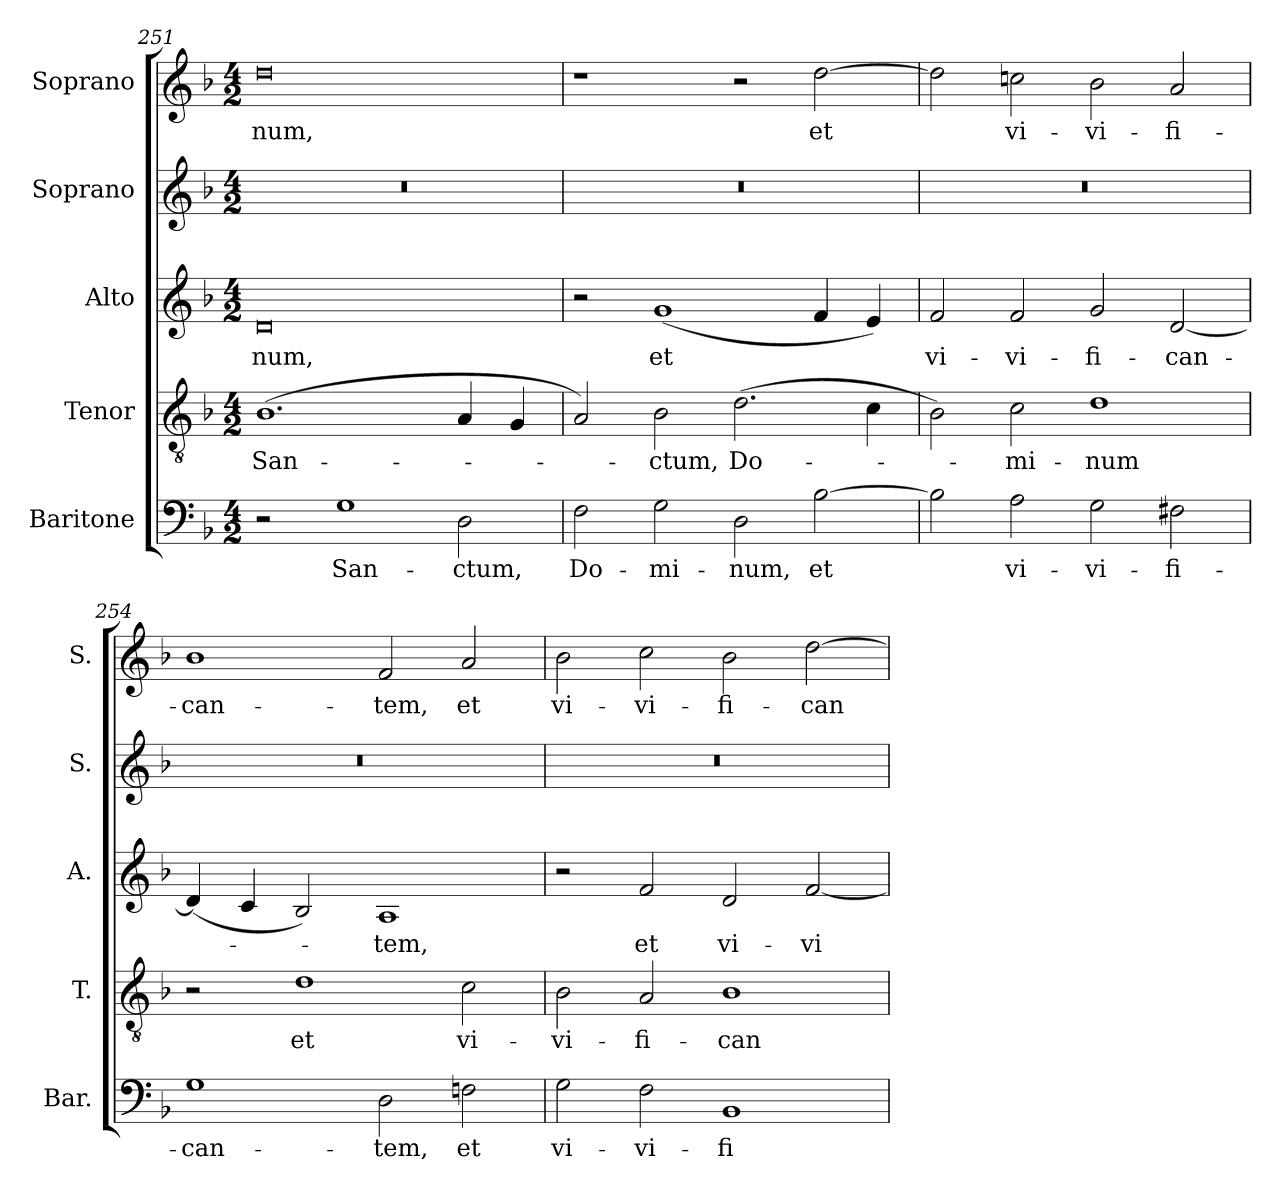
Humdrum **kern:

**kern	**text	**kern	**text	**kern	**text	**kern	**kern	**text
*part5	*part5	*part4	*part4	*part3	*part3	*part2	*part1	*part1
*staff5	*staff5	*staff4	*staff4	*staff3	*staff3	*staff2	*staff1	*staff1
*I"Baritone	*	*I"Tenor	*	*I"Alto	*	*I"Soprano	*I"Soprano	*
*I'Bar.	*	*I'T.	*	*I'A.	*	*I'S.	*I'S.	*
*clefF4	*	*clefGv2	*	*clefG2	*	*clefG2	*clefG2	*
*	*	*ITrd7c12	*	*	*	*	*	*
*k[b-]	*	*k[b-]	*	*k[b-]	*	*k[b-]	*k[b-]	*
*F:	*	*F:	*	*F:	*	*F:	*F:	*
*M4/2	*	*M4/2	*	*M4/2	*	*M4/2	*M4/2	*
=251	=251	=251	=251	=251	=251	=251	=251	=251
!	!	!	!LO:LY:b:color=#000000	!	!	!	!	!
!	!	!	!	!	!LO:LY:b:color=#000000	!LO:N:vis=1	!	!
!	!	!	!	!	!	!	!	!LO:LY:b:color=#000000
2r	.	(1.BB-i	San-	0di	-num,	0r	0ddi	-num,
!	!LO:LY:b:color=#000000	!	!	!	!	!	!	!
1Gi	San-	.	.	.	.	.	.	.
!	!LO:LY:b:color=#000000	!	!	!	!	!	!	!
2Di\	-ctum,	4AAi/	.	.	.	.	.	.
.	.	4GGi/	.	.	.	.	.	.
=252	=252	=252	=252	=252	=252	=252	=252	=252
!	!LO:LY:b:color=#000000	!	!	!	!	!LO:N:vis=1	!	!
2Fi\	Do-	2AAi/)	.	2r	.	0r	1r	.
!	!LO:LY:b:color=#000000	!	!	!	!	!	!	!
!	!	!	!LO:LY:b:color=#000000	!	!	!	!	!
!	!	!	!	!	!LO:LY:b:color=#000000	!	!	!
2Gi\	-mi-	2BB-i\	-ctum,	(1gi	et	.	.	.
!	!LO:LY:b:color=#000000	!	!	!	!	!	!	!
!	!	!	!LO:LY:b:color=#000000	!	!	!	!	!
2Di\	-num,	(2.Di\	Do-	.	.	.	2r	.
!	!LO:LY:b:color=#000000	!	!	!	!	!	!	!
!	!	!	!	!	!	!	!	!LO:LY:b:color=#000000
[2B-i\	et	.	.	4fi/	.	.	[2ddi\	et
.	.	4Ci\	.	4ei/)	.	.	.	.
=253	=253	=253	=253	=253	=253	=253	=253	=253
!	!	!	!	!	!LO:LY:b:color=#000000	!LO:N:vis=1	!	!
2B-i\]	.	2BB-i\)	.	2fi/	vi-	0r	2ddi\]	.
!	!LO:LY:b:color=#000000	!	!	!	!	!	!	!
!	!	!	!LO:LY:b:color=#000000	!	!	!	!	!
!	!	!	!	!	!LO:LY:b:color=#000000	!	!	!
!	!	!	!	!	!	!	!	!LO:LY:b:color=#000000
2Ai\	vi-	2Ci\	-mi-	2fi/	-vi-	.	2ccni\	vi-
!	!LO:LY:b:color=#000000	!	!	!	!	!	!	!
!	!	!	!LO:LY:b:color=#000000	!	!	!	!	!
!	!	!	!	!	!LO:LY:b:color=#000000	!	!	!
!	!	!	!	!	!	!	!	!LO:LY:b:color=#000000
2Gi\	-vi-	1Di	-num	2gi/	-fi-	.	2b-i\	-vi-
!	!LO:LY:b:color=#000000	!	!	!	!	!	!	!
!	!	!	!	!	!LO:LY:b:color=#000000	!	!	!
!	!	!	!	!	!	!	!	!LO:LY:b:color=#000000
2F#Xi\	-fi-	.	.	[2di/	-can-	.	2ai/	-fi-
!!LO:PB:g=z
=254	=254	=254	=254	=254	=254	=254	=254	=254
!	!LO:LY:b:color=#000000	!	!	!	!	!LO:N:vis=1	!	!
!	!	!	!	!	!	!	!	!LO:LY:b:color=#000000
1Gi	-can-	2r	.	(4di/]	.	0r	1b-i	-can-
.	.	.	.	4ci/	.	.	.	.
!	!	!	!LO:LY:b:color=#000000	!	!	!	!	!
.	.	1Di	et	2B-i/)	.	.	.	.
!	!LO:LY:b:color=#000000	!	!	!	!	!	!	!
!	!	!	!	!	!LO:LY:b:color=#000000	!	!	!
!	!	!	!	!	!	!	!	!LO:LY:b:color=#000000
2Di\	-tem,	.	.	1Ai	-tem,	.	2fi/	-tem,
!	!LO:LY:b:color=#000000	!	!	!	!	!	!	!
!	!	!	!LO:LY:b:color=#000000	!	!	!	!	!
!	!	!	!	!	!	!	!	!LO:LY:b:color=#000000
2Fni\	et	2Ci\	vi-	.	.	.	2ai/	et
=255	=255	=255	=255	=255	=255	=255	=255	=255
!	!LO:LY:b:color=#000000	!	!	!	!	!	!	!
!	!	!	!LO:LY:b:color=#000000	!	!	!LO:N:vis=1	!	!
!	!	!	!	!	!	!	!	!LO:LY:b:color=#000000
2Gi\	vi-	2BB-i\	-vi-	2r	.	0r	2b-i\	vi-
!	!LO:LY:b:color=#000000	!	!	!	!	!	!	!
!	!	!	!LO:LY:b:color=#000000	!	!	!	!	!
!	!	!	!	!	!LO:LY:b:color=#000000	!	!	!
!	!	!	!	!	!	!	!	!LO:LY:b:color=#000000
2Fi\	-vi-	2AAi/	-fi-	2fi/	et	.	2cci\	-vi-
!	!LO:LY:b:color=#000000	!	!	!	!	!	!	!
!	!	!	!LO:LY:b:color=#000000	!	!	!	!	!
!	!	!	!	!	!LO:LY:b:color=#000000	!	!	!
!	!	!	!	!	!	!	!	!LO:LY:b:color=#000000
1BB-i	-fi-	1BB-i	-can-	2di/	vi-	.	2b-i\	-fi-
!	!	!	!	!	!LO:LY:b:color=#000000	!	!	!
!	!	!	!	!	!	!	!	!LO:LY:b:color=#000000
.	.	.	.	[2fi/	-vi-	.	[2ddi\	-can-
=	=	=	=	=	=	=	=	=
*-	*-	*-	*-	*-	*-	*-	*-	*-
